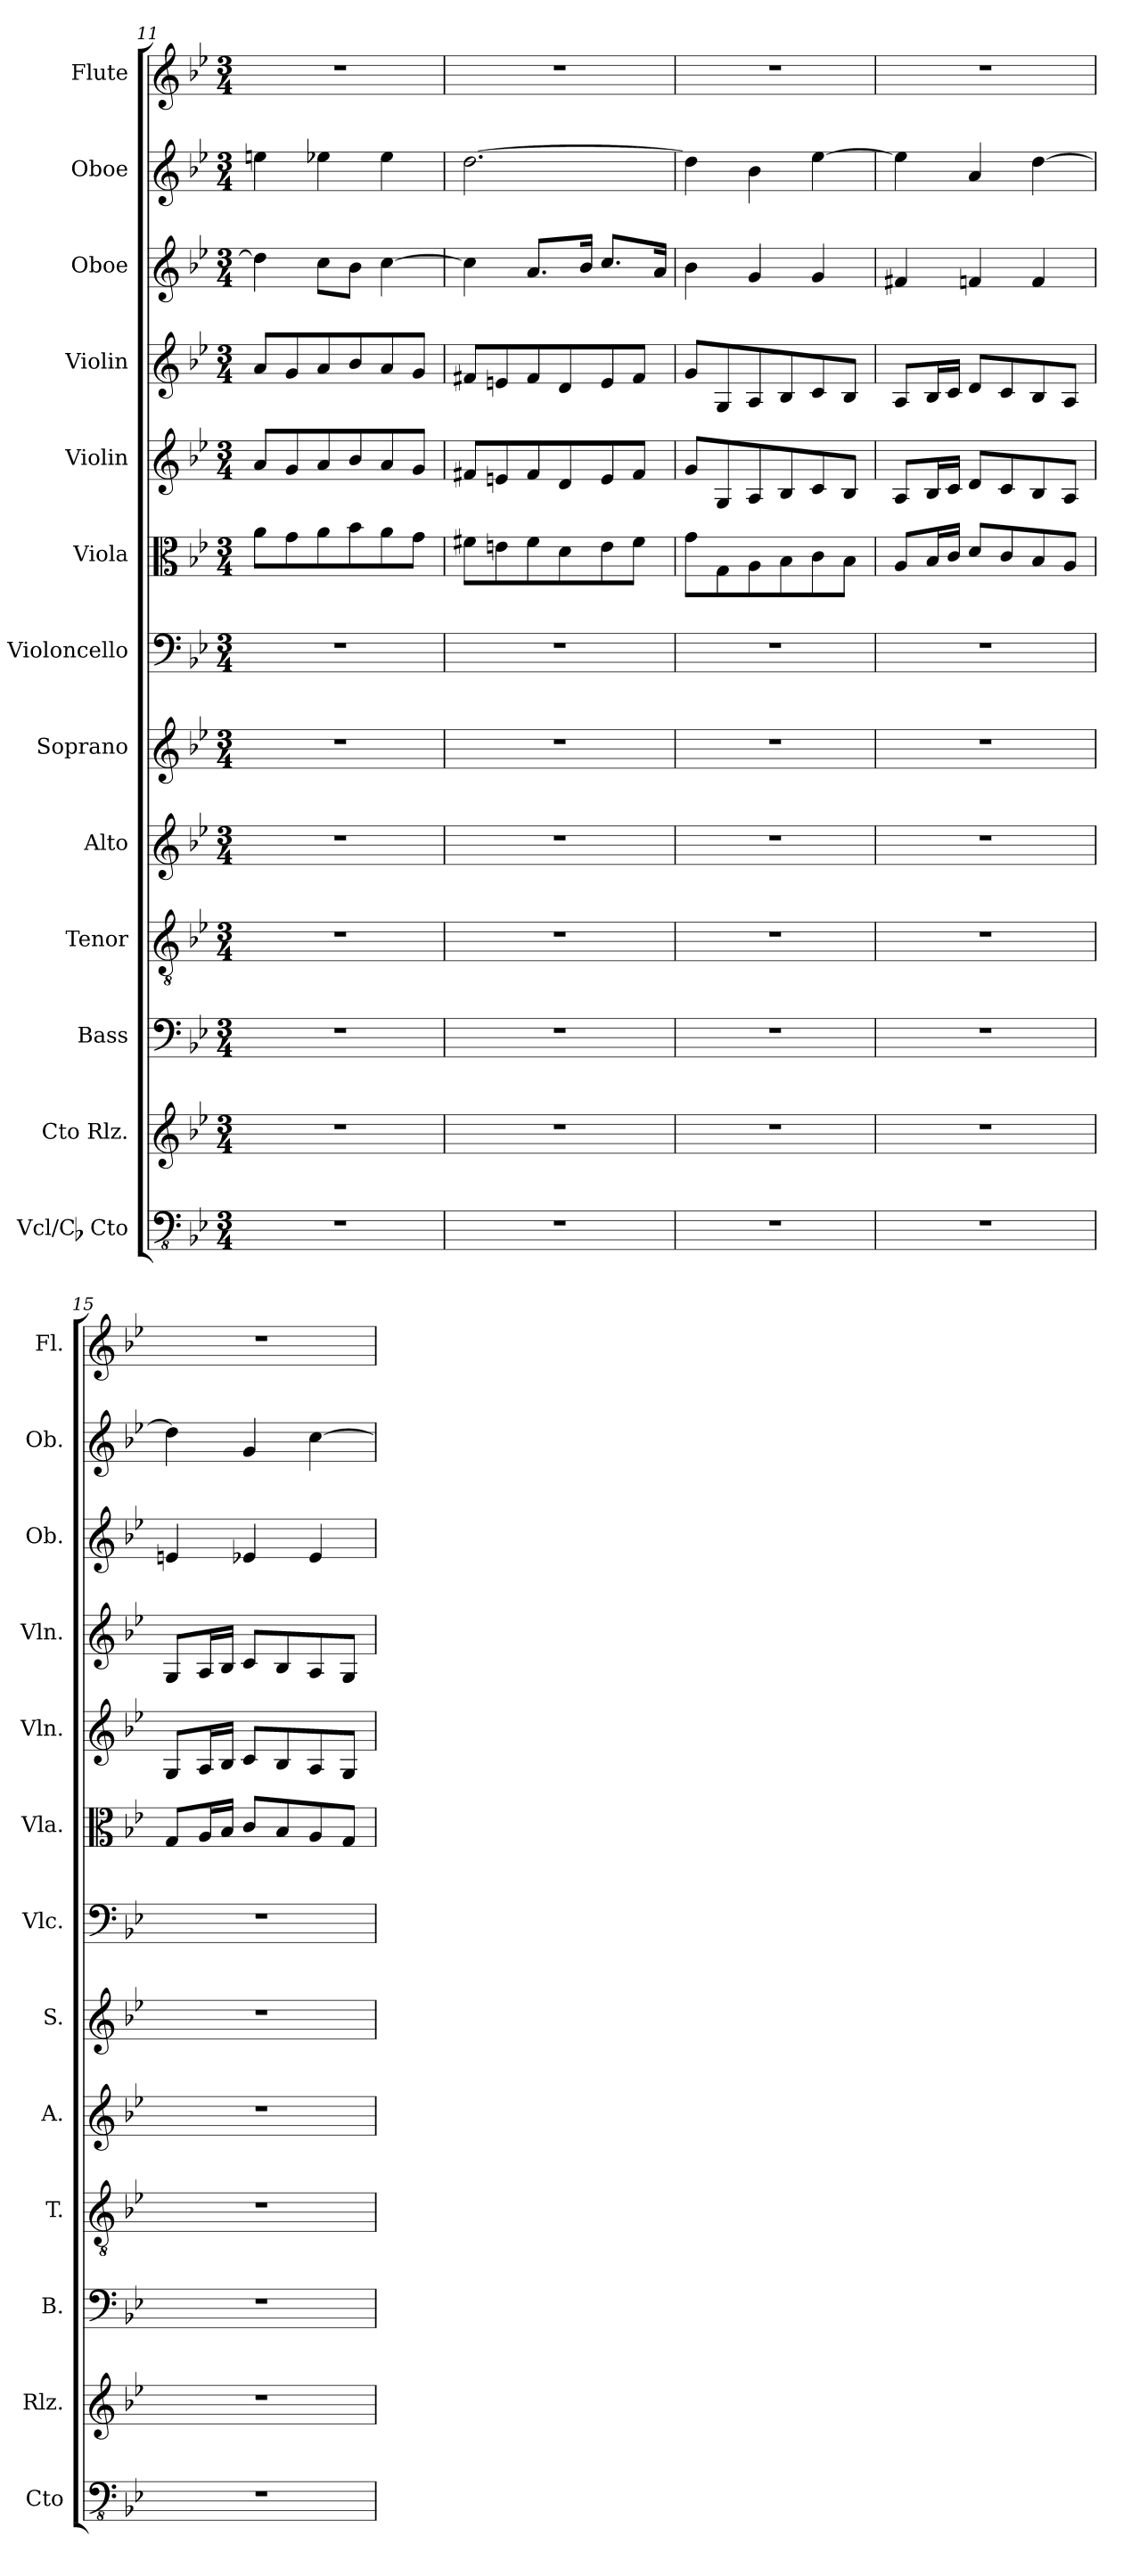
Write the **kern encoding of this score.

**kern	**kern	**kern	**kern	**kern	**kern	**kern	**kern	**kern	**kern	**kern	**kern	**kern
*part13	*part12	*part11	*part10	*part9	*part8	*part7	*part6	*part5	*part4	*part3	*part2	*part1
*staff13	*staff12	*staff11	*staff10	*staff9	*staff8	*staff7	*staff6	*staff5	*staff4	*staff3	*staff2	*staff1
*I"Vcl/Cb Cto	*I"Cto Rlz.	*I"Bass	*I"Tenor	*I"Alto	*I"Soprano	*I"Violoncello	*I"Viola	*I"Violin	*I"Violin	*I"Oboe	*I"Oboe	*I"Flute
*I'Cto	*I'Rlz.	*I'B.	*I'T.	*I'A.	*I'S.	*I'Vlc.	*I'Vla.	*I'Vln.	*I'Vln.	*I'Ob.	*I'Ob.	*I'Fl.
*clefFv4	*clefG2	*clefF4	*clefGv2	*clefG2	*clefG2	*clefF4	*clefC3	*clefG2	*clefG2	*clefG2	*clefG2	*clefG2
*ITrd7c12	*	*	*	*	*	*	*	*	*	*	*	*
*k[b-e-]	*k[b-e-]	*k[b-e-]	*k[b-e-]	*k[b-e-]	*k[b-e-]	*k[b-e-]	*k[b-e-]	*k[b-e-]	*k[b-e-]	*k[b-e-]	*k[b-e-]	*k[b-e-]
*M3/4	*M3/4	*M3/4	*M3/4	*M3/4	*M3/4	*M3/4	*M3/4	*M3/4	*M3/4	*M3/4	*M3/4	*M3/4
=11	=11	=11	=11	=11	=11	=11	=11	=11	=11	=11	=11	=11
2.r	2.r	2.r	2.r	2.r	2.r	2.r	8a\L	8a/L	8a/L	4dd\]	4een\	2.r
.	.	.	.	.	.	.	8g\	8g/	8g/	.	.	.
.	.	.	.	.	.	.	8a\	8a/	8a/	8cc\L	4ee-X\	.
.	.	.	.	.	.	.	8b-\	8b-/	8b-/	8b-\J	.	.
.	.	.	.	.	.	.	8a\	8a/	8a/	[4cc\	4ee-\	.
.	.	.	.	.	.	.	8g\J	8g/J	8g/J	.	.	.
!!LO:PB:g=z
=12	=12	=12	=12	=12	=12	=12	=12	=12	=12	=12	=12	=12
2.r	2.r	2.r	2.r	2.r	2.r	2.r	8f#X\L	8f#X/L	8f#X/L	4cc\]	[2.dd\	2.r
.	.	.	.	.	.	.	8en\	8en/	8en/	.	.	.
.	.	.	.	.	.	.	8f#\	8f#/	8f#/	8.a/L	.	.
.	.	.	.	.	.	.	8d\	8d/	8d/	.	.	.
.	.	.	.	.	.	.	.	.	.	16b-/Jk	.	.
.	.	.	.	.	.	.	8e\	8e/	8e/	8.cc/L	.	.
.	.	.	.	.	.	.	8f#\J	8f#/J	8f#/J	.	.	.
.	.	.	.	.	.	.	.	.	.	16a/Jk	.	.
=13	=13	=13	=13	=13	=13	=13	=13	=13	=13	=13	=13	=13
2.r	2.r	2.r	2.r	2.r	2.r	2.r	8g\L	8g/L	8g/L	4b-\	4dd\]	2.r
.	.	.	.	.	.	.	8G\	8G/	8G/	.	.	.
.	.	.	.	.	.	.	8A\	8A/	8A/	4g/	4b-\	.
.	.	.	.	.	.	.	8B-\	8B-/	8B-/	.	.	.
.	.	.	.	.	.	.	8c\	8c/	8c/	4g/	[4ee-\	.
.	.	.	.	.	.	.	8B-\J	8B-/J	8B-/J	.	.	.
=14	=14	=14	=14	=14	=14	=14	=14	=14	=14	=14	=14	=14
2.r	2.r	2.r	2.r	2.r	2.r	2.r	8A/L	8A/L	8A/L	4f#X/	4ee-\]	2.r
.	.	.	.	.	.	.	16B-/L	16B-/L	16B-/L	.	.	.
.	.	.	.	.	.	.	16c/JJ	16c/JJ	16c/JJ	.	.	.
.	.	.	.	.	.	.	8d/L	8d/L	8d/L	4fn/	4a/	.
.	.	.	.	.	.	.	8c/	8c/	8c/	.	.	.
.	.	.	.	.	.	.	8B-/	8B-/	8B-/	4f/	[4dd\	.
.	.	.	.	.	.	.	8A/J	8A/J	8A/J	.	.	.
=15	=15	=15	=15	=15	=15	=15	=15	=15	=15	=15	=15	=15
2.r	2.r	2.r	2.r	2.r	2.r	2.r	8G/L	8G/L	8G/L	4en/	4dd\]	2.r
.	.	.	.	.	.	.	16A/L	16A/L	16A/L	.	.	.
.	.	.	.	.	.	.	16B-/JJ	16B-/JJ	16B-/JJ	.	.	.
.	.	.	.	.	.	.	8c/L	8c/L	8c/L	4e-X/	4g/	.
.	.	.	.	.	.	.	8B-/	8B-/	8B-/	.	.	.
.	.	.	.	.	.	.	8A/	8A/	8A/	4e-/	[4cc\	.
.	.	.	.	.	.	.	8G/J	8G/J	8G/J	.	.	.
=	=	=	=	=	=	=	=	=	=	=	=	=
*-	*-	*-	*-	*-	*-	*-	*-	*-	*-	*-	*-	*-
